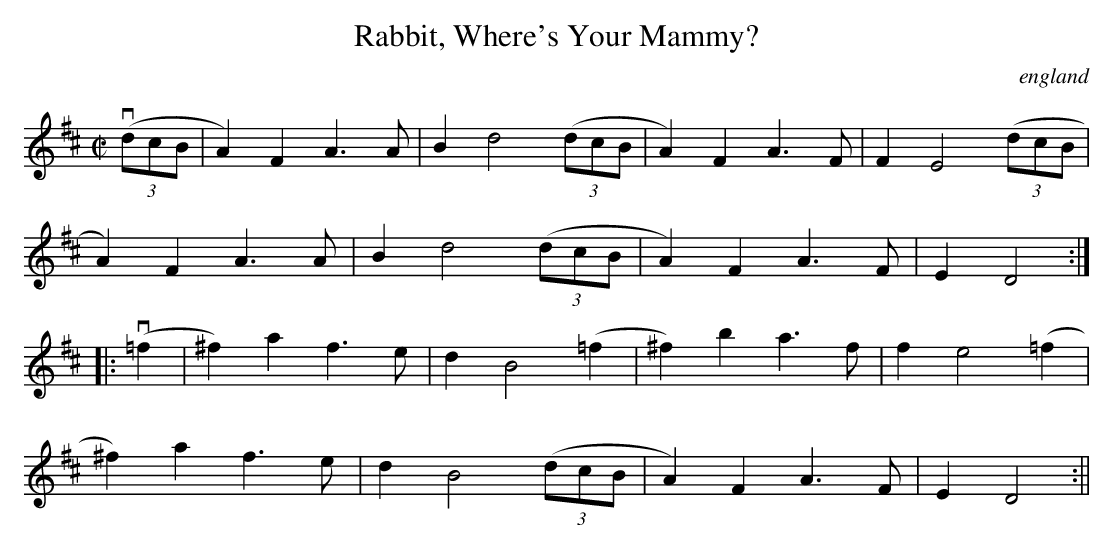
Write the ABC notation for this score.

X:1
T:Rabbit, Where's Your Mammy?
O:england
M:C|
K:D
((3vdcB|A2)F2A3A|B2d4((3dcB|A2)F2A3F|F2E4((3dcB|
A2)F2A3A|B2d4((3dcB|A2)F2A3F|E2D4:|
|:(v=f2|^f2)a2f3e|d2B4(=f2|^f2)b2a3f|f2e4(=f2|
^f2)a2f3e|d2B4((3dcB|A2)F2A3F|E2D4:||
